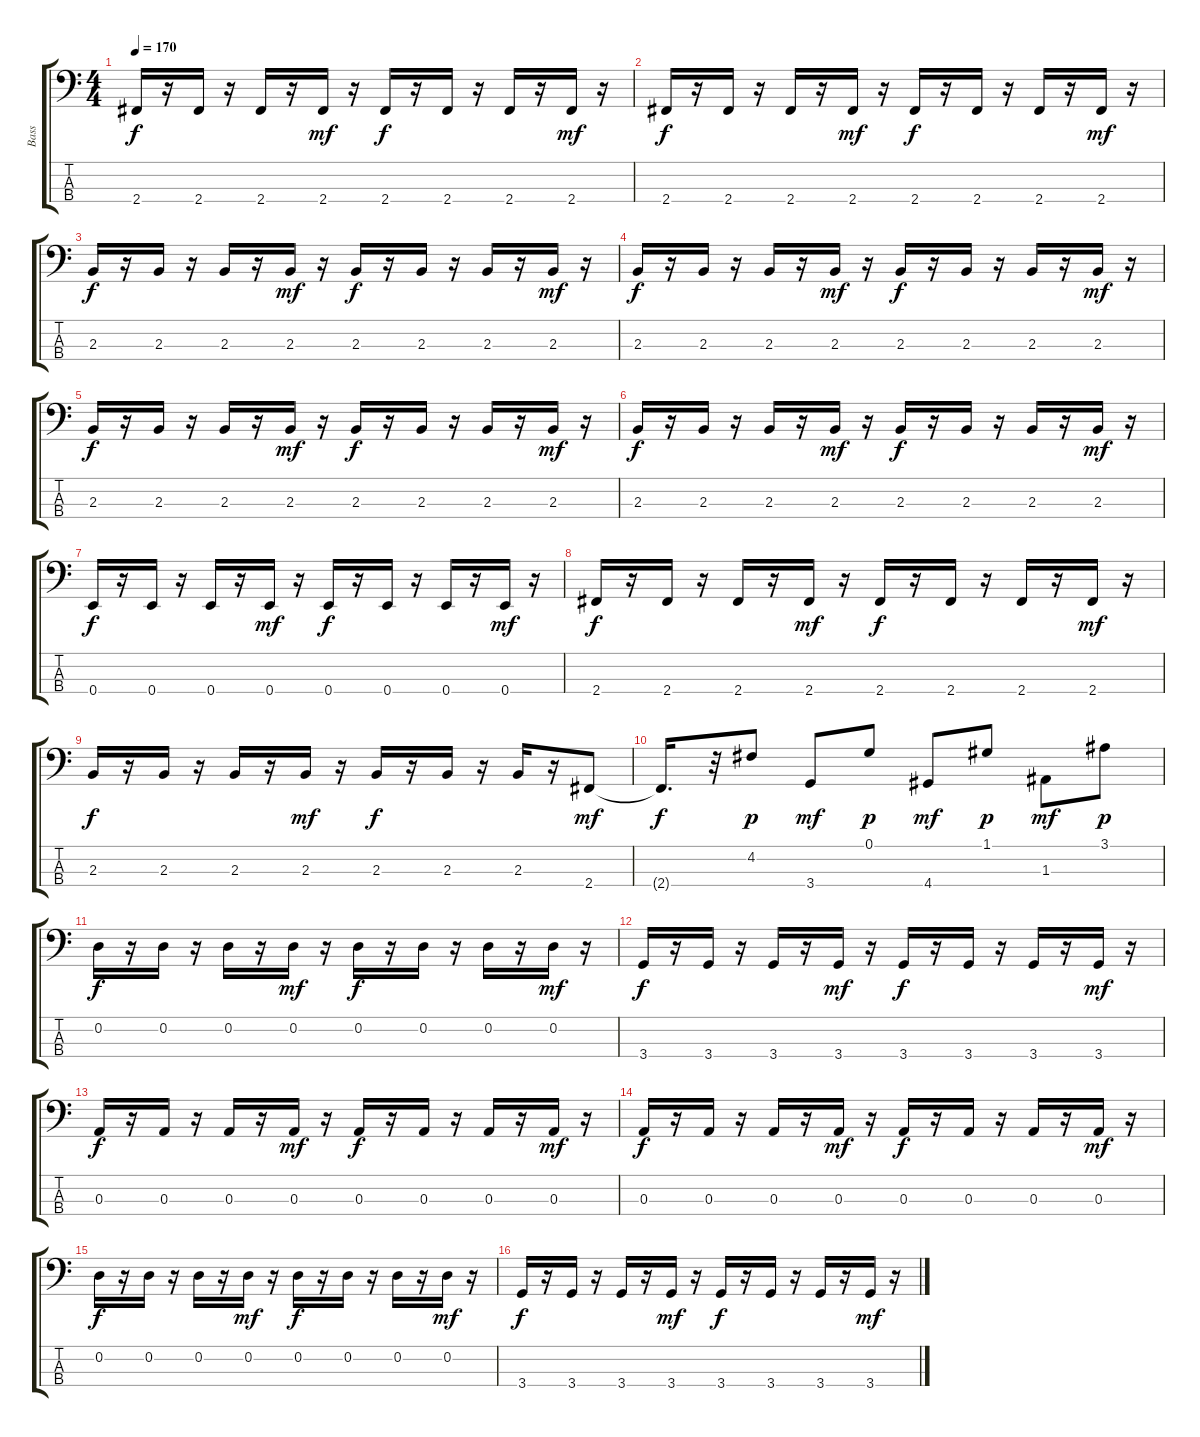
\track ("Bass" "Bass") {instrument electricbassfinger}
\staff {score tabs}
\tuning (G2 D2 A1 E1) {hide}
\ts (4 4)
\tempo 170
\clef f4
\ks c
2.4.16{dy f} r.16 2.4.16 r.16 2.4.16 r.16 2.4.16{dy mf} r.16 2.4.16{dy f} r.16 2.4.16 r.16 2.4.16 r.16 2.4.16{dy mf} r.16 |
2.4.16{dy f} r.16 2.4.16 r.16 2.4.16 r.16 2.4.16{dy mf} r.16 2.4.16{dy f} r.16 2.4.16 r.16 2.4.16 r.16 2.4.16{dy mf} r.16 |
2.3.16{dy f} r.16 2.3.16 r.16 2.3.16 r.16 2.3.16{dy mf} r.16 2.3.16{dy f} r.16 2.3.16 r.16 2.3.16 r.16 2.3.16{dy mf} r.16 |
2.3.16{dy f} r.16 2.3.16 r.16 2.3.16 r.16 2.3.16{dy mf} r.16 2.3.16{dy f} r.16 2.3.16 r.16 2.3.16 r.16 2.3.16{dy mf} r.16 |
2.3.16{dy f} r.16 2.3.16 r.16 2.3.16 r.16 2.3.16{dy mf} r.16 2.3.16{dy f} r.16 2.3.16 r.16 2.3.16 r.16 2.3.16{dy mf} r.16 |
2.3.16{dy f} r.16 2.3.16 r.16 2.3.16 r.16 2.3.16{dy mf} r.16 2.3.16{dy f} r.16 2.3.16 r.16 2.3.16 r.16 2.3.16{dy mf} r.16 |
0.4.16{dy f} r.16 0.4.16 r.16 0.4.16 r.16 0.4.16{dy mf} r.16 0.4.16{dy f} r.16 0.4.16 r.16 0.4.16 r.16 0.4.16{dy mf} r.16 |
2.4.16{dy f} r.16 2.4.16 r.16 2.4.16 r.16 2.4.16{dy mf} r.16 2.4.16{dy f} r.16 2.4.16 r.16 2.4.16 r.16 2.4.16{dy mf} r.16 |
2.3.16{dy f} r.16 2.3.16 r.16 2.3.16 r.16 2.3.16{dy mf} r.16 2.3.16{dy f} r.16 2.3.16 r.16 2.3.16 r.16 2.4.8{dy mf} |
2.4{t}.16{d dy f} r.32 4.2.8{dy p} 3.4.8{dy mf} 0.1.8{dy p} 4.4.8{dy mf} 1.1.8{dy p} 1.3.8{dy mf} 3.1.8{dy p} |
0.2.16{dy f} r.16 0.2.16 r.16 0.2.16 r.16 0.2.16{dy mf} r.16 0.2.16{dy f} r.16 0.2.16 r.16 0.2.16 r.16 0.2.16{dy mf} r.16 |
3.4.16{dy f} r.16 3.4.16 r.16 3.4.16 r.16 3.4.16{dy mf} r.16 3.4.16{dy f} r.16 3.4.16 r.16 3.4.16 r.16 3.4.16{dy mf} r.16 |
0.3.16{dy f} r.16 0.3.16 r.16 0.3.16 r.16 0.3.16{dy mf} r.16 0.3.16{dy f} r.16 0.3.16 r.16 0.3.16 r.16 0.3.16{dy mf} r.16 |
0.3.16{dy f} r.16 0.3.16 r.16 0.3.16 r.16 0.3.16{dy mf} r.16 0.3.16{dy f} r.16 0.3.16 r.16 0.3.16 r.16 0.3.16{dy mf} r.16 |
0.2.16{dy f} r.16 0.2.16 r.16 0.2.16 r.16 0.2.16{dy mf} r.16 0.2.16{dy f} r.16 0.2.16 r.16 0.2.16 r.16 0.2.16{dy mf} r.16 |
3.4.16{dy f} r.16 3.4.16 r.16 3.4.16 r.16 3.4.16{dy mf} r.16 3.4.16{dy f} r.16 3.4.16 r.16 3.4.16 r.16 3.4.16{dy mf} r.16
